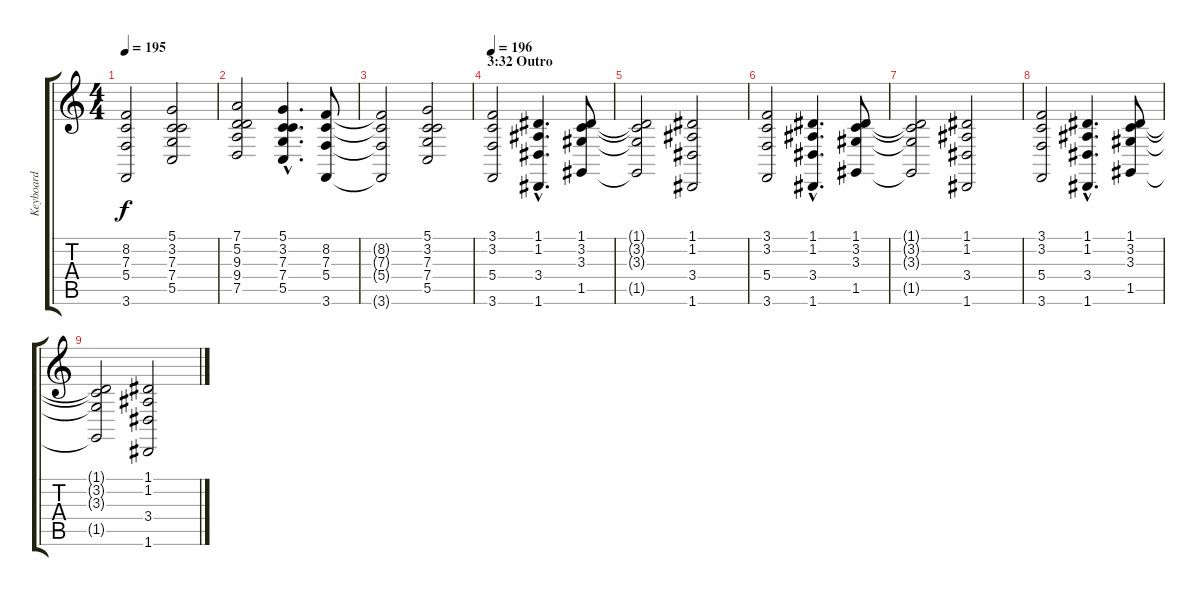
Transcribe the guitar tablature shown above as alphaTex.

\track ("Keyboard" "Keyboard") {instrument lead1square}
\staff {score tabs}
\tuning (D4 A3 F3 C3 G2 D2) {hide}
\ts (4 4)
\tempo 195
\clef g2
\ks c
(8.2{t} 7.3{t} 5.4{t} 3.6{t}).2{dy f} (5.1 3.2 7.3 7.4 5.5).2 |
(7.1 5.2 9.3 9.4 7.5).2{instrument choiraahs} (5.1{hac} 3.2{hac} 7.3{hac} 7.4{hac} 5.5{hac}).4{d} (8.2 7.3 5.4 3.6).8 |
(8.2{t} 7.3{t} 5.4{t} 3.6{t}).2 (5.1 3.2 7.3 7.4 5.5).2 |
\section ("" "3:32 Outro")
\tempo 196
(3.1 3.2 5.4 3.6).2 (1.1{hac} 1.2{hac} 3.4{hac} 1.6{hac}).4{d} (1.1 3.2 3.3 1.5).8 |
(1.1{t} 3.2{t} 3.3{t} 1.5{t}).2 (1.1 1.2 3.4 1.6).2 |
(3.1 3.2 5.4 3.6).2 (1.1{hac} 1.2{hac} 3.4{hac} 1.6{hac}).4{d} (1.1 3.2 3.3 1.5).8 |
(1.1{t} 3.2{t} 3.3{t} 1.5{t}).2 (1.1 1.2 3.4 1.6).2 |
(3.1 3.2 5.4 3.6).2 (1.1{hac} 1.2{hac} 3.4{hac} 1.6{hac}).4{d} (1.1 3.2 3.3 1.5).8 |
(1.1{t} 3.2{t} 3.3{t} 1.5{t}).2 (1.1 1.2 3.4 1.6).2
